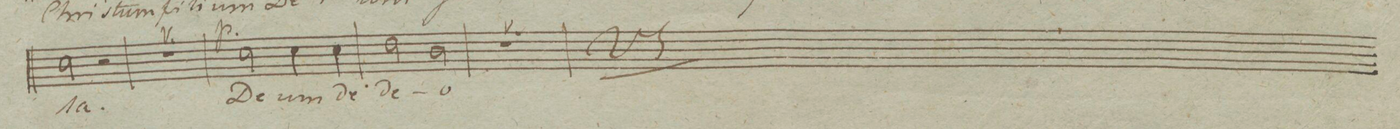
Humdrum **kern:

**kern	**text	**dynam
*I"Soprano Solo.	*	*
*clefC1	*	*
*k[]	*	*
*met(c|)	*	*
*M2/2	*	*
2a\	-la	.
2r	.	.
=31	=31	=31
1r	.	.
=32	=32	=32
2a\	De-	p
4a\	-um	.
4a\	de	.
=33	=33	=33
2b\	de-	.
2g\	-o	.
=34	=34	=34
1r	.	.
=35	=35	=35
*-	*-	*-
